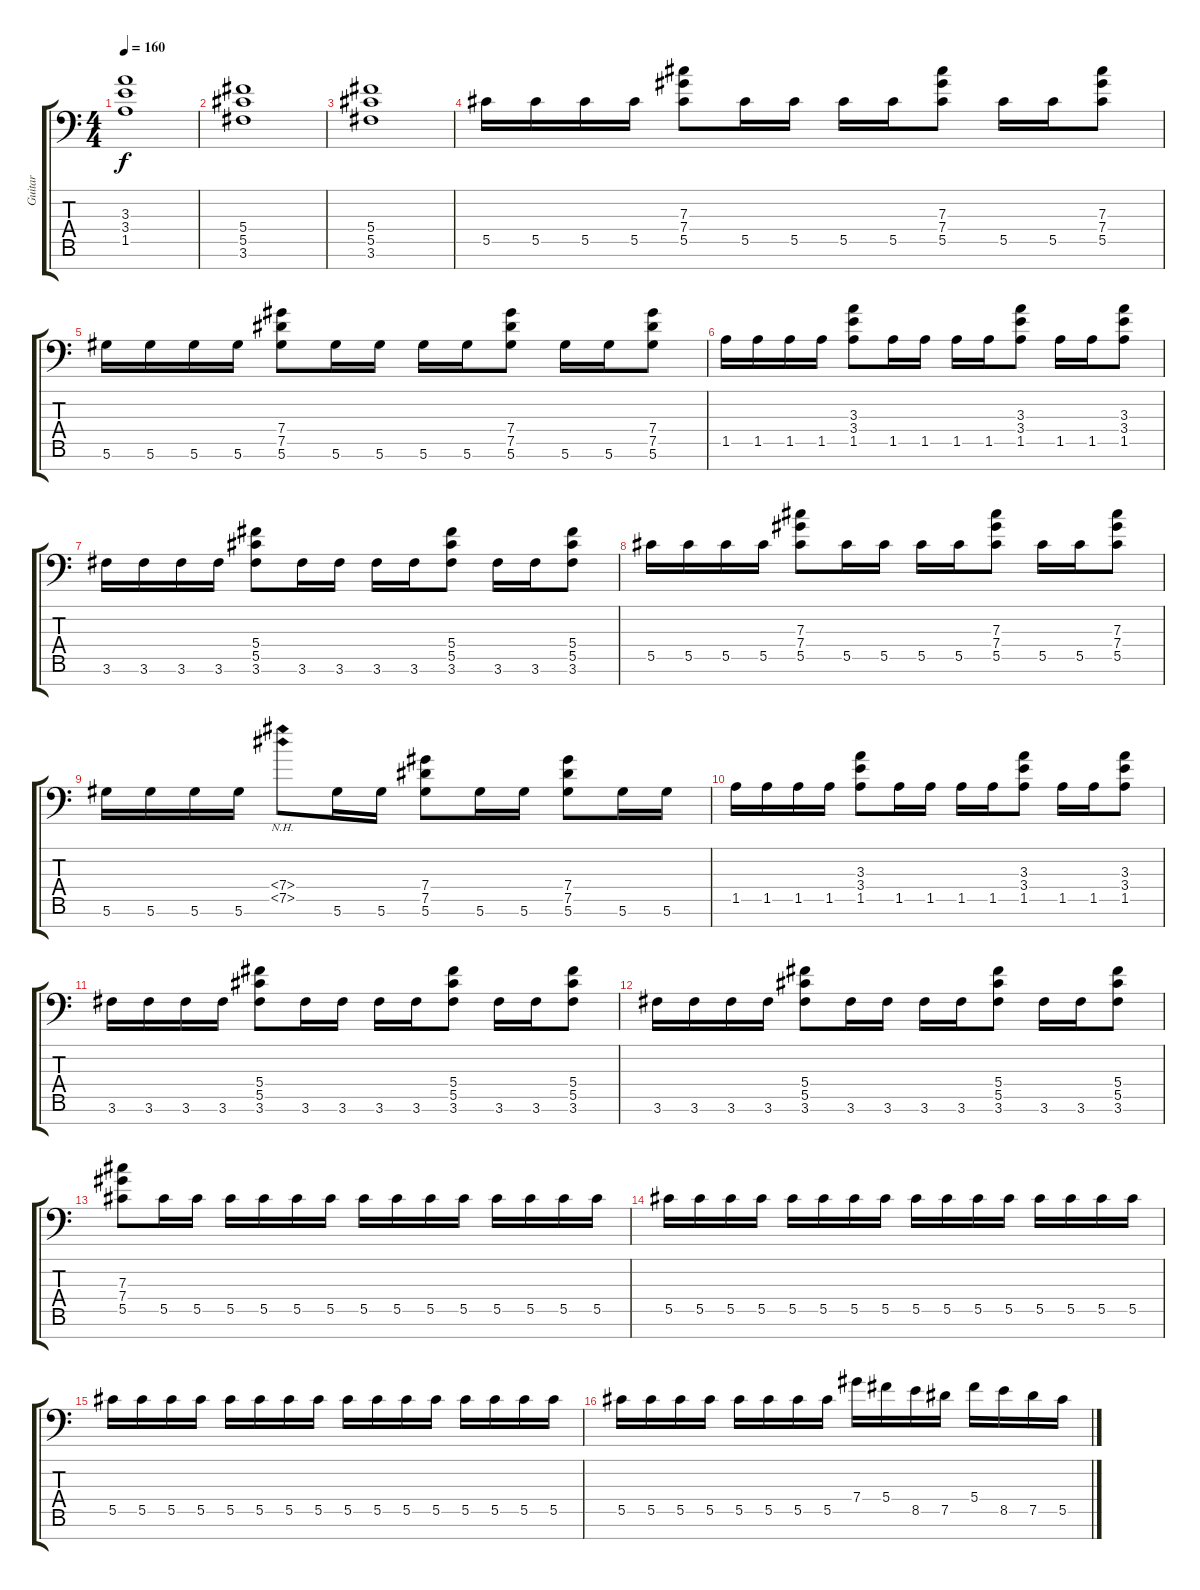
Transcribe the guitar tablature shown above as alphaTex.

\track ("Guitar" "Guitar") {instrument distortionguitar}
\staff {score tabs}
\tuning (Eb4 Bb3 Gb3 Db3 Ab2 Eb2 Bb1) {hide}
\ts (4 4)
\tempo 160
\clef f4
\ks c
(3.3 3.4 1.5).1{dy f} |
(5.4 5.5 3.6).1 |
(5.4 5.5 3.6).1 |
5.5.16 5.5.16 5.5.16 5.5.16 (7.3 7.4 5.5).8 5.5.16 5.5.16 5.5.16 5.5.16 (7.3 7.4 5.5).8 5.5.16 5.5.16 (7.3 7.4 5.5).8 |
5.6.16 5.6.16 5.6.16 5.6.16 (7.4 7.5 5.6).8 5.6.16 5.6.16 5.6.16 5.6.16 (7.4 7.5 5.6).8 5.6.16 5.6.16 (7.4 7.5 5.6).8 |
1.5.16 1.5.16 1.5.16 1.5.16 (3.3 3.4 1.5).8 1.5.16 1.5.16 1.5.16 1.5.16 (3.3 3.4 1.5).8 1.5.16 1.5.16 (3.3 3.4 1.5).8 |
3.6.16 3.6.16 3.6.16 3.6.16 (5.4 5.5 3.6).8 3.6.16 3.6.16 3.6.16 3.6.16 (5.4 5.5 3.6).8 3.6.16 3.6.16 (5.4 5.5 3.6).8 |
5.5.16 5.5.16 5.5.16 5.5.16 (7.3 7.4 5.5).8 5.5.16 5.5.16 5.5.16 5.5.16 (7.3 7.4 5.5).8 5.5.16 5.5.16 (7.3 7.4 5.5).8 |
5.6.16 5.6.16 5.6.16 5.6.16 (7.4{nh} 7.5{nh}).8 5.6.16 5.6.16 (7.4 7.5 5.6).8 5.6.16 5.6.16 (7.4 7.5 5.6).8 5.6.16 5.6.16 |
1.5.16 1.5.16 1.5.16 1.5.16 (3.3 3.4 1.5).8 1.5.16 1.5.16 1.5.16 1.5.16 (3.3 3.4 1.5).8 1.5.16 1.5.16 (3.3 3.4 1.5).8 |
3.6.16 3.6.16 3.6.16 3.6.16 (5.4 5.5 3.6).8 3.6.16 3.6.16 3.6.16 3.6.16 (5.4 5.5 3.6).8 3.6.16 3.6.16 (5.4 5.5 3.6).8 |
3.6.16 3.6.16 3.6.16 3.6.16 (5.4 5.5 3.6).8 3.6.16 3.6.16 3.6.16 3.6.16 (5.4 5.5 3.6).8 3.6.16 3.6.16 (5.4 5.5 3.6).8 |
(7.3 7.4 5.5).8 5.5.16 5.5.16 5.5.16 5.5.16 5.5.16 5.5.16 5.5.16 5.5.16 5.5.16 5.5.16 5.5.16 5.5.16 5.5.16 5.5.16 |
5.5.16 5.5.16 5.5.16 5.5.16 5.5.16 5.5.16 5.5.16 5.5.16 5.5.16 5.5.16 5.5.16 5.5.16 5.5.16 5.5.16 5.5.16 5.5.16 |
5.5.16 5.5.16 5.5.16 5.5.16 5.5.16 5.5.16 5.5.16 5.5.16 5.5.16 5.5.16 5.5.16 5.5.16 5.5.16 5.5.16 5.5.16 5.5.16 |
5.5.16 5.5.16 5.5.16 5.5.16 5.5.16 5.5.16 5.5.16 5.5.16 7.4.16 5.4.16 8.5.16 7.5.16 5.4.16 8.5.16 7.5.16 5.5.16
